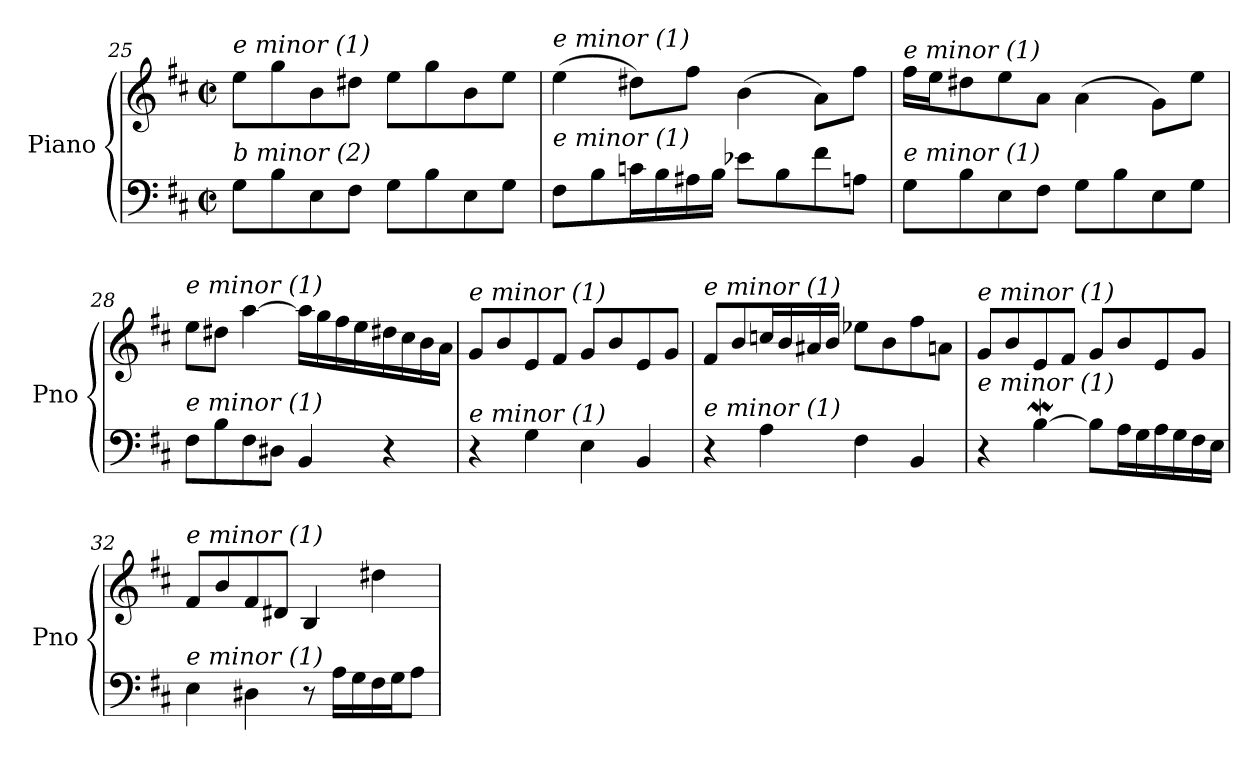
**kern	**kern
*part1	*part1
*staff2	*staff1
*I"Piano	*
*I'Pno	*
*clefF4	*clefG2
*k[f#c#]	*k[f#c#]
*M2/2	*M2/2
*met(c|)	*met(c|)
=25	=25
!	!LO:TX:i:t=e minor (1)
!LO:TX:i:t=b minor (2)	!
8G\L	8ee\L
8B\	8gg\
8E\	8b\
8F#\J	8dd#X\J
8G\L	8ee\L
8B\	8gg\
8E\	8b\
8G\J	8ee\J
=26	=26
!	!LO:TX:i:t=e minor (1)
!LO:TX:i:t=e minor (1)	!
8F#\L	(4ee\
8B\	.
16cn\L	8dd#X\L)
16B\	.
16A#X\	8ff#\J
16B\JJ	.
8e-Xi\L	(4b\
8B\	.
8f#\	8a\L)
8An\J	8ff#\J
=27	=27
!	!LO:TX:i:t=e minor (1)
!LO:TX:i:t=e minor (1)	!
8G\L	16ff#\LL
.	16ee\J
8B\	8dd#X\
8E\	8ee\
8F#\J	8a\J
8G\L	(4a\
8B\	.
8E\	8g\L)
8G\J	8ee\J
!!LO:LB:g=z
=28	=28
!	!LO:TX:i:t=e minor (1)
!LO:TX:i:t=e minor (1)	!
8F#\L	8ee\L
8B\	8dd#X\J
8F#\	[4aa\
8D#X\J	.
4BB/	16aa\LL]
.	16gg\
.	16ff#\
.	16ee\
4r	16dd#X\
.	16cc#\
.	16b\
.	16a\JJ
=29	=29
!	!LO:TX:i:t=e minor (1)
!LO:TX:i:t=e minor (1)	!
4r	8g/L
.	8b/
4G\	8e/
.	8f#/J
4E\	8g/L
.	8b/
4BB/	8e/
.	8g/J
=30	=30
!	!LO:TX:i:t=e minor (1)
!LO:TX:i:t=e minor (1)	!
4r	8f#/L
.	8b/
4A\	16ccn/L
.	16b/
.	16a#X/
.	16b/JJ
4F#\	8ee-Xi\L
.	8b\
4BB/	8ff#\
.	8an\J
=31	=31
!	!LO:TX:i:t=e minor (1)
!LO:TX:i:t=e minor (1)	!
4r	8g/L
.	8b/
[4BW\	8e/
.	8f#/J
8B\L]	8g/L
16A\L	8b/
16G\	.
16A\	8e/
16G\	.
16F#\	8g/J
16E\JJ	.
!!LO:LB:g=z
=32	=32
!	!LO:TX:i:t=e minor (1)
!LO:TX:i:t=e minor (1)	!
4E\	8f#/L
.	8b/
4D#X\	8f#/
.	8d#X/J
8r	4B/
16A\LL	.
16G\	.
16F#\	4dd#X\
16G\J	.
8A\J	.
=	=
*-	*-
